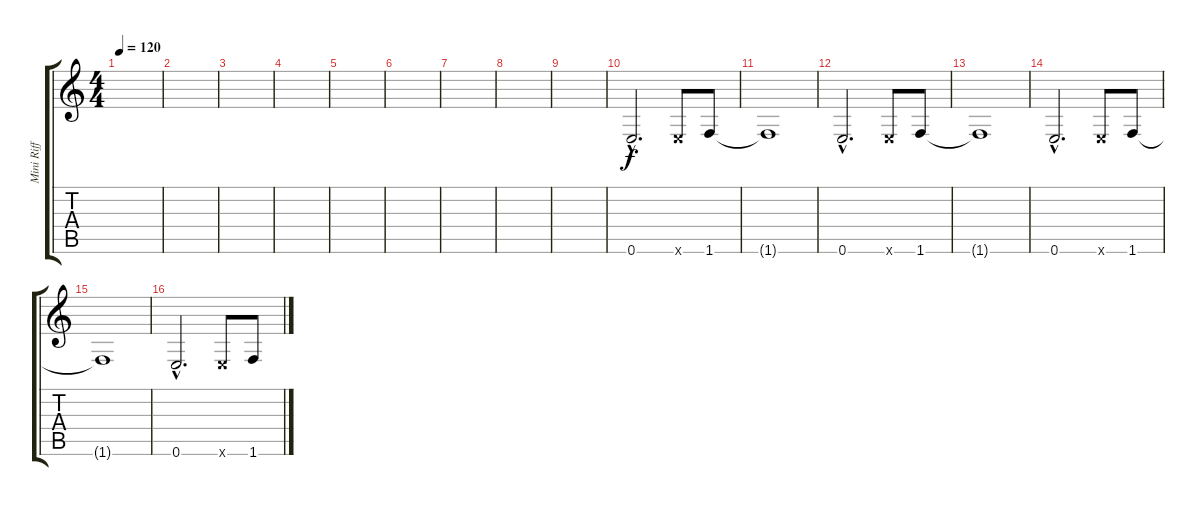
\track ("Mini Riff" "Mini Riff") {instrument distortionguitar}
\staff {score tabs}
\tuning (E4 B3 G3 D3 A2 E2) {hide}
\ts (4 4)
\tempo 120
\clef g2
\ks c
|
|
|
|
|
|
|
|
|
0.6{hac}.2{d instrument electricguitarclean} 0.6{x}.8 1.6.8 |
1.6{t}.1 |
0.6{hac}.2{d} 0.6{x}.8 1.6.8 |
1.6{t}.1 |
0.6{hac}.2{d} 0.6{x}.8 1.6.8 |
1.6{t}.1 |
0.6{hac}.2{d} 0.6{x}.8 1.6.8
